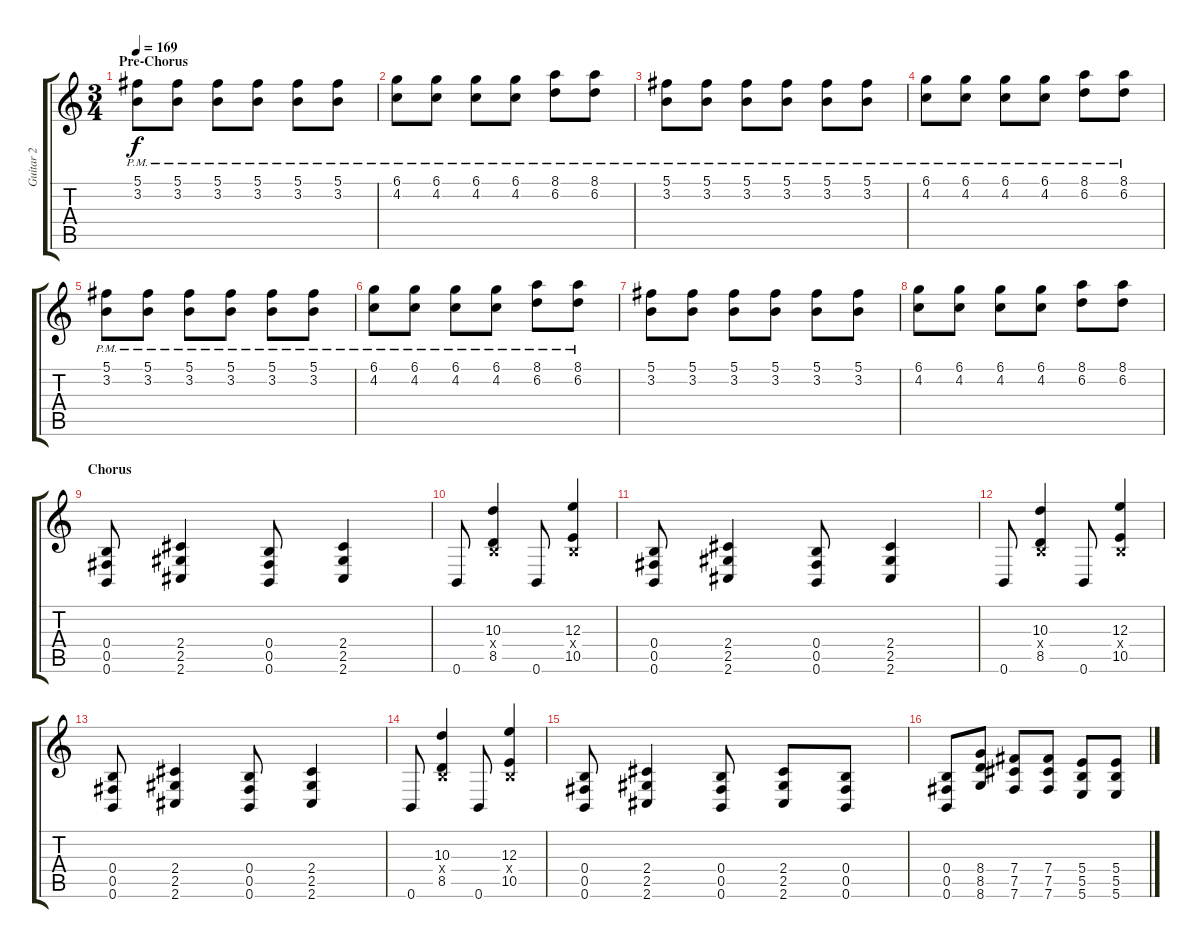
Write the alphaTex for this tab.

\track ("Guitar 2" "Guitar 2") {instrument distortionguitar}
\staff {score tabs}
\tuning (Db4 Ab3 E3 B2 Gb2 B1) {hide}
\ts (3 4)
\section ("" "Pre-Chorus")
\tempo 169
\clef g2
\ks c
(5.1{pm} 3.2{pm}).8{dy f} (5.1{pm} 3.2{pm}).8 (5.1{pm} 3.2{pm}).8 (5.1{pm} 3.2{pm}).8 (5.1{pm} 3.2{pm}).8 (5.1{pm} 3.2{pm}).8 |
(6.1{pm} 4.2{pm}).8 (6.1{pm} 4.2{pm}).8 (6.1{pm} 4.2{pm}).8 (6.1{pm} 4.2{pm}).8 (8.1{pm} 6.2{pm}).8 (8.1{pm} 6.2{pm}).8 |
(5.1{pm} 3.2{pm}).8 (5.1{pm} 3.2{pm}).8 (5.1{pm} 3.2{pm}).8 (5.1{pm} 3.2{pm}).8 (5.1{pm} 3.2{pm}).8 (5.1{pm} 3.2{pm}).8 |
(6.1{pm} 4.2{pm}).8 (6.1{pm} 4.2{pm}).8 (6.1{pm} 4.2{pm}).8 (6.1{pm} 4.2{pm}).8 (8.1{pm} 6.2{pm}).8 (8.1{pm} 6.2{pm}).8 |
(5.1{pm} 3.2{pm}).8 (5.1{pm} 3.2{pm}).8 (5.1{pm} 3.2{pm}).8 (5.1{pm} 3.2{pm}).8 (5.1{pm} 3.2{pm}).8 (5.1{pm} 3.2{pm}).8 |
(6.1{pm} 4.2{pm}).8 (6.1{pm} 4.2{pm}).8 (6.1{pm} 4.2{pm}).8 (6.1{pm} 4.2{pm}).8 (8.1{pm} 6.2{pm}).8 (8.1{pm} 6.2{pm}).8 |
(5.1 3.2).8 (5.1 3.2).8 (5.1 3.2).8 (5.1 3.2).8 (5.1 3.2).8 (5.1 3.2).8 |
(6.1 4.2).8 (6.1 4.2).8 (6.1 4.2).8 (6.1 4.2).8 (8.1 6.2).8 (8.1 6.2).8 |
\section ("" "Chorus")
(0.4 0.5 0.6).8 (2.4 2.5 2.6).4 (0.4 0.5 0.6).8 (2.4 2.5 2.6).4 |
0.6.8 (10.3 0.4{x} 8.5).4 0.6.8 (12.3 0.4{x} 10.5).4 |
(0.4 0.5 0.6).8 (2.4 2.5 2.6).4 (0.4 0.5 0.6).8 (2.4 2.5 2.6).4 |
0.6.8 (10.3 0.4{x} 8.5).4 0.6.8 (12.3 0.4{x} 10.5).4 |
(0.4 0.5 0.6).8 (2.4 2.5 2.6).4 (0.4 0.5 0.6).8 (2.4 2.5 2.6).4 |
0.6.8 (10.3 0.4{x} 8.5).4 0.6.8 (12.3 0.4{x} 10.5).4 |
(0.4 0.5 0.6).8 (2.4 2.5 2.6).4 (0.4 0.5 0.6).8 (2.4 2.5 2.6).8 (0.4 0.5 0.6).8 |
(0.4 0.5 0.6).8 (8.4 8.5 8.6).8 (7.4 7.5 7.6).8 (7.4 7.5 7.6).8 (5.4 5.5 5.6).8 (5.4 5.5 5.6).8
